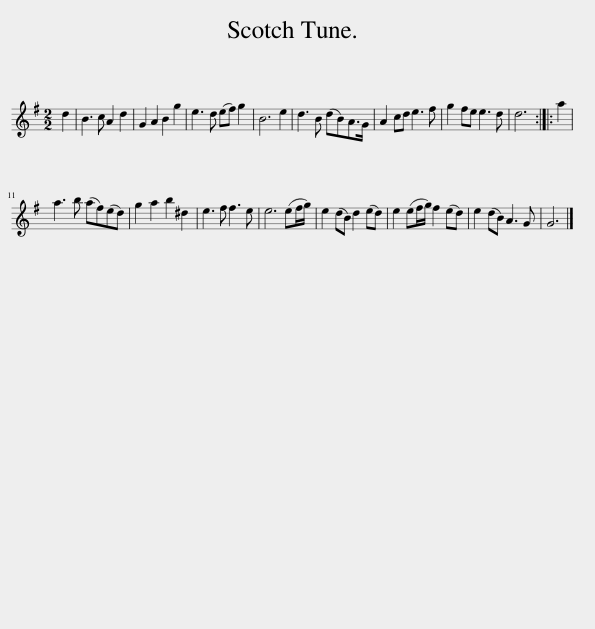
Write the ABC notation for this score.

X:1
L:1/8
M:2/2
I:linebreak $
K:G
V:1 treble
V:1
 d2 | B3 c A2 d2 | G2 A2 B2 g2 | e3 d (ef) g2 | B6 e2 | %5
 d3 B (dB)A>G | A2 cd e3 f | g2 fe e3 d | d6 :: a2 |$ %10
 a3 b (af)(ed) | g2 a2 b2 ^d2 | e3 f f3 e | e6 (ef/g/) | e2 (dB) d2 (ed) | %15
 e2 (ef/g/) f2 (ed) | e2 (dB) A3 G | G6 |] %18
